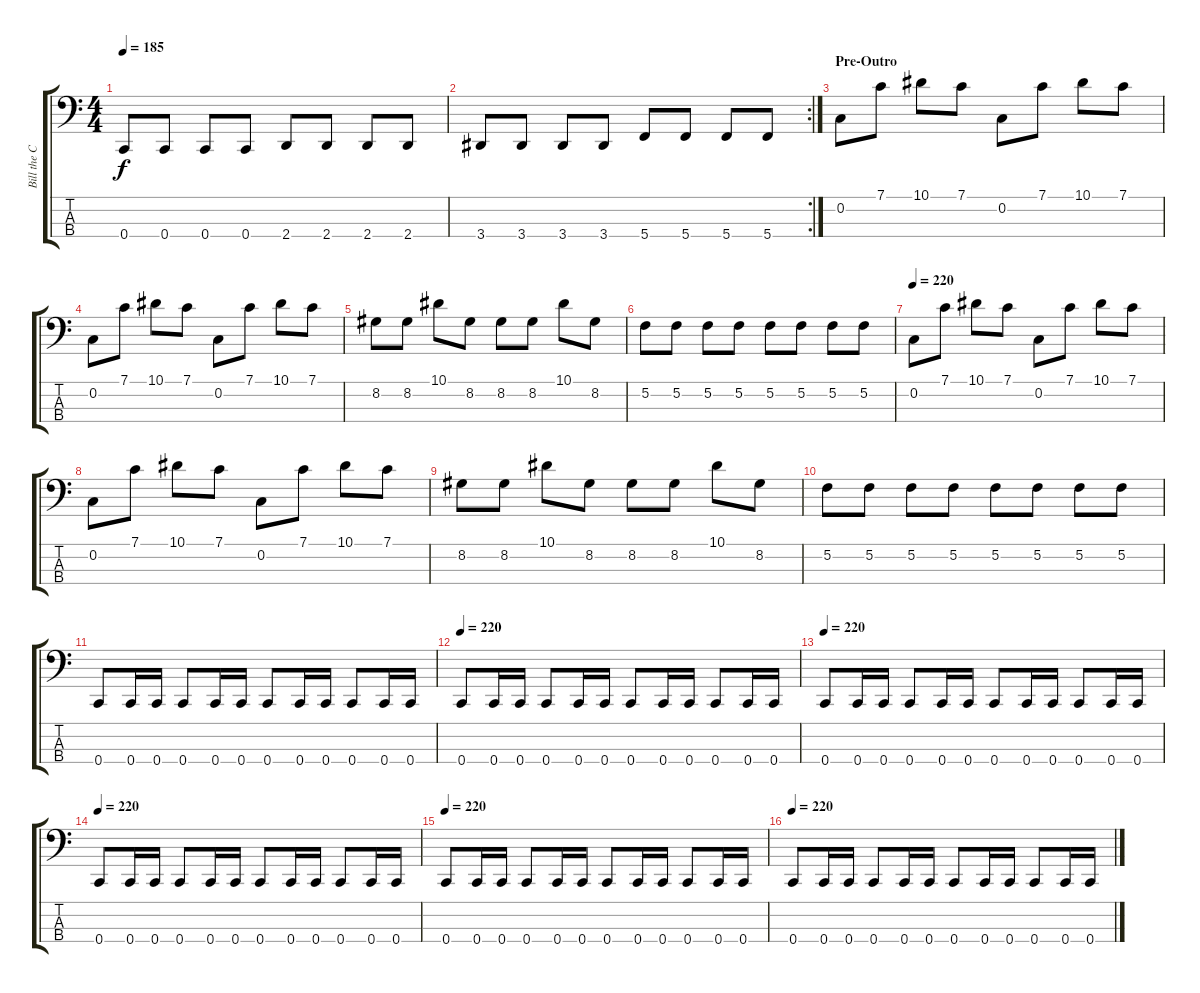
\track ("Bill the CM" "Bill the C") {instrument electricbassfinger}
\staff {score tabs}
\tuning (F2 C2 G1 C1) {hide}
\ts (4 4)
\tempo 185
\clef f4
\ks c
0.4.8{dy f} 0.4.8 0.4.8 0.4.8 2.4.8 2.4.8 2.4.8 2.4.8 |
\rc 2
3.4.8 3.4.8 3.4.8 3.4.8 5.4.8 5.4.8 5.4.8 5.4.8 |
\section ("" "Pre-Outro")
0.2.8 7.1.8 10.1.8 7.1.8 0.2.8 7.1.8 10.1.8 7.1.8 |
0.2.8 7.1.8 10.1.8 7.1.8 0.2.8 7.1.8 10.1.8 7.1.8 |
8.2.8 8.2.8 10.1.8 8.2.8 8.2.8 8.2.8 10.1.8 8.2.8 |
5.2.8 5.2.8 5.2.8 5.2.8 5.2.8 5.2.8 5.2.8 5.2.8 |
\tempo 220
0.2.8 7.1.8 10.1.8 7.1.8 0.2.8 7.1.8 10.1.8 7.1.8 |
0.2.8 7.1.8 10.1.8 7.1.8 0.2.8 7.1.8 10.1.8 7.1.8 |
8.2.8 8.2.8 10.1.8 8.2.8 8.2.8 8.2.8 10.1.8 8.2.8 |
5.2.8 5.2.8 5.2.8 5.2.8 5.2.8 5.2.8 5.2.8 5.2.8 |
0.4.8 0.4.16 0.4.16 0.4.8 0.4.16 0.4.16 0.4.8 0.4.16 0.4.16 0.4.8 0.4.16 0.4.16 |
\tempo 220
0.4.8 0.4.16 0.4.16 0.4.8 0.4.16 0.4.16 0.4.8 0.4.16 0.4.16 0.4.8 0.4.16 0.4.16 |
\tempo 220
0.4.8 0.4.16 0.4.16 0.4.8 0.4.16 0.4.16 0.4.8 0.4.16 0.4.16 0.4.8 0.4.16 0.4.16 |
\tempo 220
0.4.8 0.4.16 0.4.16 0.4.8 0.4.16 0.4.16 0.4.8 0.4.16 0.4.16 0.4.8 0.4.16 0.4.16 |
\tempo 220
0.4.8 0.4.16 0.4.16 0.4.8 0.4.16 0.4.16 0.4.8 0.4.16 0.4.16 0.4.8 0.4.16 0.4.16 |
\tempo 220
0.4.8 0.4.16 0.4.16 0.4.8 0.4.16 0.4.16 0.4.8 0.4.16 0.4.16 0.4.8 0.4.16 0.4.16
